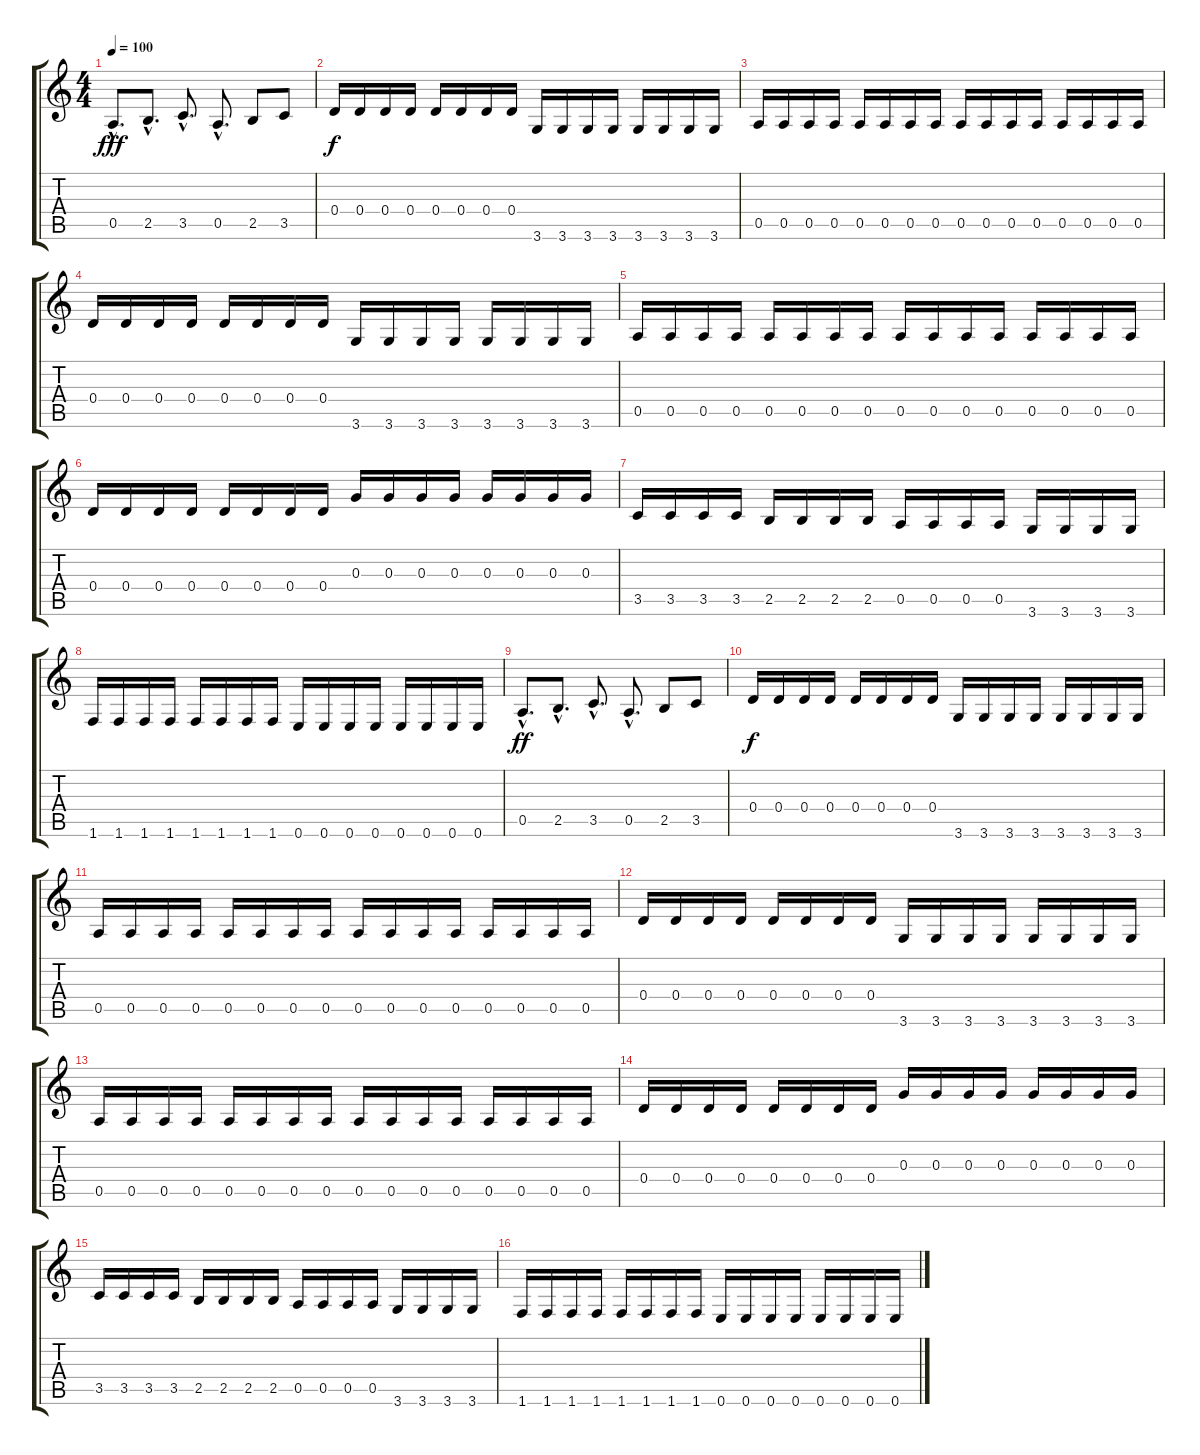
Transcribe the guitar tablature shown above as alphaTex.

\track "" {instrument electricbassfinger}
\staff {score tabs}
\tuning (E4 B3 G3 D3 A2 E2) {hide}
\ts (4 4)
\tempo 100
\clef g2
\ks c
0.5{hac}.8{d dy fff} 2.5{hac}.8{d} 3.5{hac}.8{d} 0.5{hac}.8{d} 2.5.8 3.5.8 |
0.4.16{dy f} 0.4.16 0.4.16 0.4.16 0.4.16 0.4.16 0.4.16 0.4.16 3.6.16 3.6.16 3.6.16 3.6.16 3.6.16 3.6.16 3.6.16 3.6.16 |
0.5.16 0.5.16 0.5.16 0.5.16 0.5.16 0.5.16 0.5.16 0.5.16 0.5.16 0.5.16 0.5.16 0.5.16 0.5.16 0.5.16 0.5.16 0.5.16 |
0.4.16 0.4.16 0.4.16 0.4.16 0.4.16 0.4.16 0.4.16 0.4.16 3.6.16 3.6.16 3.6.16 3.6.16 3.6.16 3.6.16 3.6.16 3.6.16 |
0.5.16 0.5.16 0.5.16 0.5.16 0.5.16 0.5.16 0.5.16 0.5.16 0.5.16 0.5.16 0.5.16 0.5.16 0.5.16 0.5.16 0.5.16 0.5.16 |
0.4.16 0.4.16 0.4.16 0.4.16 0.4.16 0.4.16 0.4.16 0.4.16 0.3.16 0.3.16 0.3.16 0.3.16 0.3.16 0.3.16 0.3.16 0.3.16 |
3.5.16 3.5.16 3.5.16 3.5.16 2.5.16 2.5.16 2.5.16 2.5.16 0.5.16 0.5.16 0.5.16 0.5.16 3.6.16 3.6.16 3.6.16 3.6.16 |
1.6.16 1.6.16 1.6.16 1.6.16 1.6.16 1.6.16 1.6.16 1.6.16 0.6.16 0.6.16 0.6.16 0.6.16 0.6.16 0.6.16 0.6.16 0.6.16 |
0.5{hac}.8{d dy ff} 2.5{hac}.8{d} 3.5{hac}.8{d} 0.5{hac}.8{d} 2.5.8 3.5.8 |
0.4.16{dy f} 0.4.16 0.4.16 0.4.16 0.4.16 0.4.16 0.4.16 0.4.16 3.6.16 3.6.16 3.6.16 3.6.16 3.6.16 3.6.16 3.6.16 3.6.16 |
0.5.16 0.5.16 0.5.16 0.5.16 0.5.16 0.5.16 0.5.16 0.5.16 0.5.16 0.5.16 0.5.16 0.5.16 0.5.16 0.5.16 0.5.16 0.5.16 |
0.4.16 0.4.16 0.4.16 0.4.16 0.4.16 0.4.16 0.4.16 0.4.16 3.6.16 3.6.16 3.6.16 3.6.16 3.6.16 3.6.16 3.6.16 3.6.16 |
0.5.16 0.5.16 0.5.16 0.5.16 0.5.16 0.5.16 0.5.16 0.5.16 0.5.16 0.5.16 0.5.16 0.5.16 0.5.16 0.5.16 0.5.16 0.5.16 |
0.4.16 0.4.16 0.4.16 0.4.16 0.4.16 0.4.16 0.4.16 0.4.16 0.3.16 0.3.16 0.3.16 0.3.16 0.3.16 0.3.16 0.3.16 0.3.16 |
3.5.16 3.5.16 3.5.16 3.5.16 2.5.16 2.5.16 2.5.16 2.5.16 0.5.16 0.5.16 0.5.16 0.5.16 3.6.16 3.6.16 3.6.16 3.6.16 |
1.6.16 1.6.16 1.6.16 1.6.16 1.6.16 1.6.16 1.6.16 1.6.16 0.6.16 0.6.16 0.6.16 0.6.16 0.6.16 0.6.16 0.6.16 0.6.16
